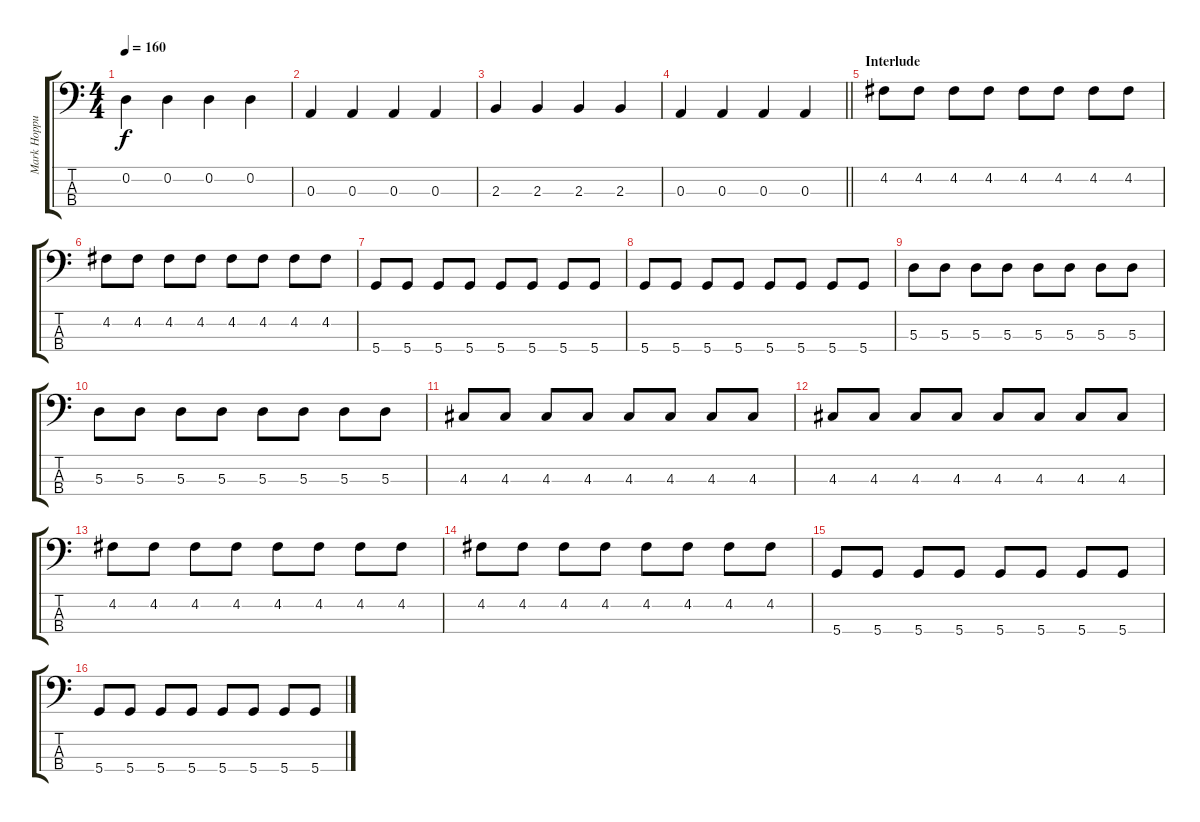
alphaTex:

\track ("Mark Hoppus - Bass" "Mark Hoppu") {instrument electricbasspick}
\staff {score tabs}
\tuning (G2 D2 A1 D1) {hide}
\ts (4 4)
\tempo 160
\clef f4
\ks c
0.2.4{dy f} 0.2.4 0.2.4 0.2.4 |
0.3.4 0.3.4 0.3.4 0.3.4 |
2.3.4 2.3.4 2.3.4 2.3.4 |
\barLineRight lightlight
0.3.4 0.3.4 0.3.4 0.3.4 |
\section ("" "Interlude")
4.2.8 4.2.8 4.2.8 4.2.8 4.2.8 4.2.8 4.2.8 4.2.8 |
4.2.8 4.2.8 4.2.8 4.2.8 4.2.8 4.2.8 4.2.8 4.2.8 |
5.4.8 5.4.8 5.4.8 5.4.8 5.4.8 5.4.8 5.4.8 5.4.8 |
5.4.8 5.4.8 5.4.8 5.4.8 5.4.8 5.4.8 5.4.8 5.4.8 |
5.3.8 5.3.8 5.3.8 5.3.8 5.3.8 5.3.8 5.3.8 5.3.8 |
5.3.8 5.3.8 5.3.8 5.3.8 5.3.8 5.3.8 5.3.8 5.3.8 |
4.3.8 4.3.8 4.3.8 4.3.8 4.3.8 4.3.8 4.3.8 4.3.8 |
4.3.8 4.3.8 4.3.8 4.3.8 4.3.8 4.3.8 4.3.8 4.3.8 |
4.2.8 4.2.8 4.2.8 4.2.8 4.2.8 4.2.8 4.2.8 4.2.8 |
4.2.8 4.2.8 4.2.8 4.2.8 4.2.8 4.2.8 4.2.8 4.2.8 |
5.4.8 5.4.8 5.4.8 5.4.8 5.4.8 5.4.8 5.4.8 5.4.8 |
5.4.8 5.4.8 5.4.8 5.4.8 5.4.8 5.4.8 5.4.8 5.4.8
